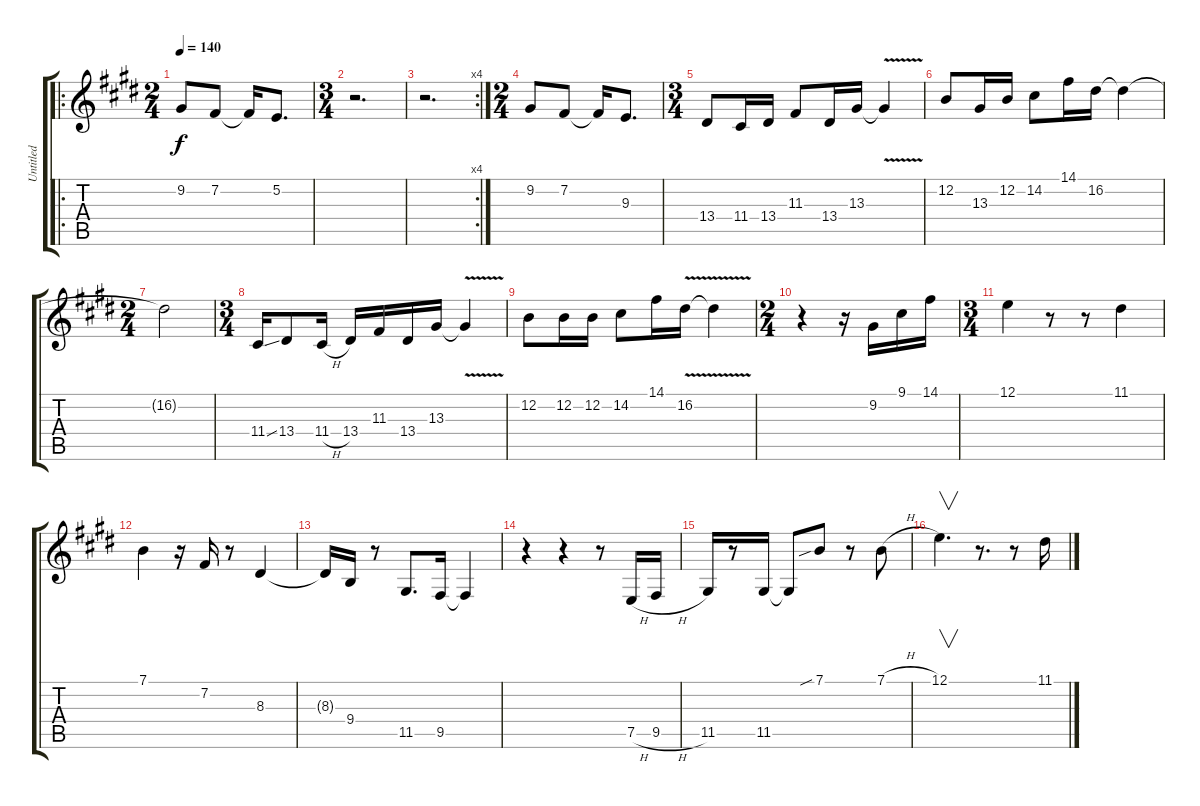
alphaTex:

\track ("Untitled" "Untitled") {instrument tenorsax}
\staff {score tabs}
\tuning (E4 B3 G3 D3 A2 E2) {hide}
\ro
\ts (2 4)
\tempo 140
\clef g2
\ks e
9.2.8{dy f instrument tenorsax} 7.2.8 7.2{t}.16 5.2.8{d} |
\ts (3 4)
\ks c#minor
r.2{d} |
\rc 4
r.2{d} |
\ts (2 4)
9.2.8 7.2.8 7.2{t}.16 9.3.8{d} |
\ts (3 4)
13.4.8 11.4.16 13.4.16 11.3.8 13.4.16 13.3.16 13.3{v t}.4 |
\ks e
12.2.8 13.3.16 12.2.16 14.2.8 14.1.16 16.2.16 16.2{t}.4 |
\ts (2 4)
\ks c#minor
16.2{t}.2 |
\ts (3 4)
11.4{ss}.16 13.4.8 11.4{h}.16 13.4.16 11.3.16 13.4.16 13.3.16 13.3{v t}.4 |
12.2.8 12.2.16 12.2.16 14.2.8 14.1.16 16.2{v}.16 16.2{v t}.4 |
\ts (2 4)
\ks e
r.4 r.16 9.2.16 9.1.16 14.1.16 |
\ts (3 4)
\ks c#minor
12.1.4 r.8 r.8 11.1.4 |
7.1.4 r.16 7.2.16 r.8 8.3.4 |
8.3{t}.16 9.4.16 r.8 11.5.8{d} 9.5.16 9.5{t}.4 |
\ks e
r.4 r.4 r.8 7.5{h}.16 9.5{h}.16 |
\ks c#minor
11.5.16 r.8 11.5.16 11.5{t}.8 7.1{sib}.8 r.8 7.1{h}.8 |
12.1.4{v d} r.8{d} r.8 11.1{h}.16
